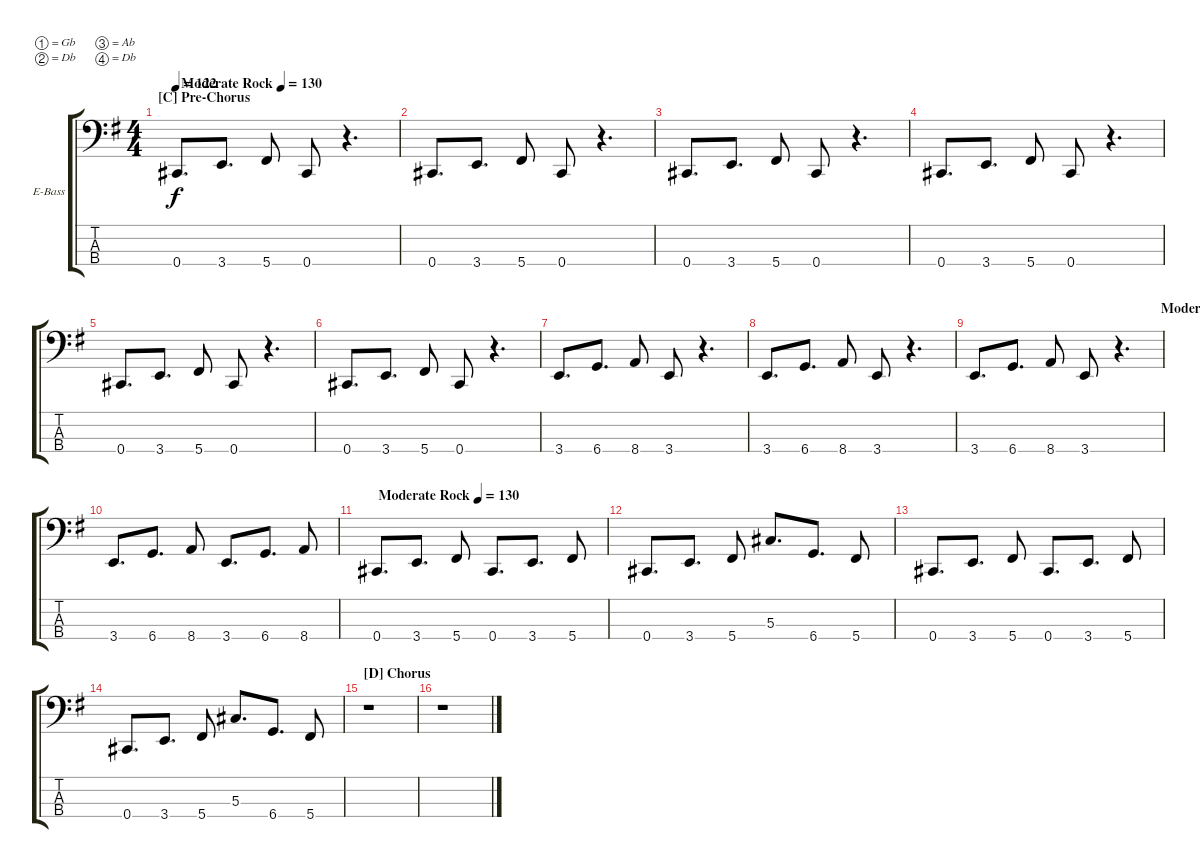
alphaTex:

\bracketExtendMode groupsimilarinstruments
\firstSystemTrackNameOrientation horizontal
\otherSystemsTrackNameOrientation horizontal
\track ("Bass" "E-Bass") {instrument electricbassfinger}
\staff {score tabs}
\tuning (Gb2 Db2 Ab1 Db1)
\ts (4 4)
\section ("C" "Pre-Chorus")
\tempo 122
\tempo (130 "Moderate Rock" 0.01875)
\clef f4
\scale
1.05549
\ks g
0.4.8{d dy f} 3.4.8{d} 5.4.8 0.4.8 r.4{d} |
\scale
0.944515 0.4.8{d} 3.4.8{d} 5.4.8 0.4.8 r.4{d} |
\scale
1.05549 0.4.8{d} 3.4.8{d} 5.4.8 0.4.8 r.4{d} |
\scale
0.944515 0.4.8{d} 3.4.8{d} 5.4.8 0.4.8 r.4{d} |
\scale
1.05549 0.4.8{d} 3.4.8{d} 5.4.8 0.4.8 r.4{d} |
\scale
0.944515 0.4.8{d} 3.4.8{d} 5.4.8 0.4.8 r.4{d} |
\scale
1.05549 3.4.8{d} 6.4.8{d} 8.4.8 3.4.8 r.4{d} |
\scale
0.944515 3.4.8{d} 6.4.8{d} 8.4.8 3.4.8 r.4{d} |
\tempo (110 "Moderate Rock" 0.9875)
\scale
1.05549 3.4.8{d} 6.4.8{d} 8.4.8 3.4.8 r.4{d} |
\scale
0.944515 3.4.8{d} 6.4.8{d} 8.4.8 3.4.8{d} 6.4.8{d} 8.4.8 |
\tempo (130 "Moderate Rock" 0.00625)
\scale
1.05549 0.4.8{d} 3.4.8{d} 5.4.8 0.4.8{d} 3.4.8{d} 5.4.8 |
\scale
0.944515 0.4.8{d} 3.4.8{d} 5.4.8 5.3.8{d} 6.4.8{d} 5.4.8 |
\scale
1.05549 0.4.8{d} 3.4.8{d} 5.4.8 0.4.8{d} 3.4.8{d} 5.4.8 |
\scale
0.944515 0.4.8{d} 3.4.8{d} 5.4.8 5.3.8{d} 6.4.8{d} 5.4.8 |
\section ("D" "Chorus")
\scale
1.05549 r.1 |
\scale
0.944515 r.1
